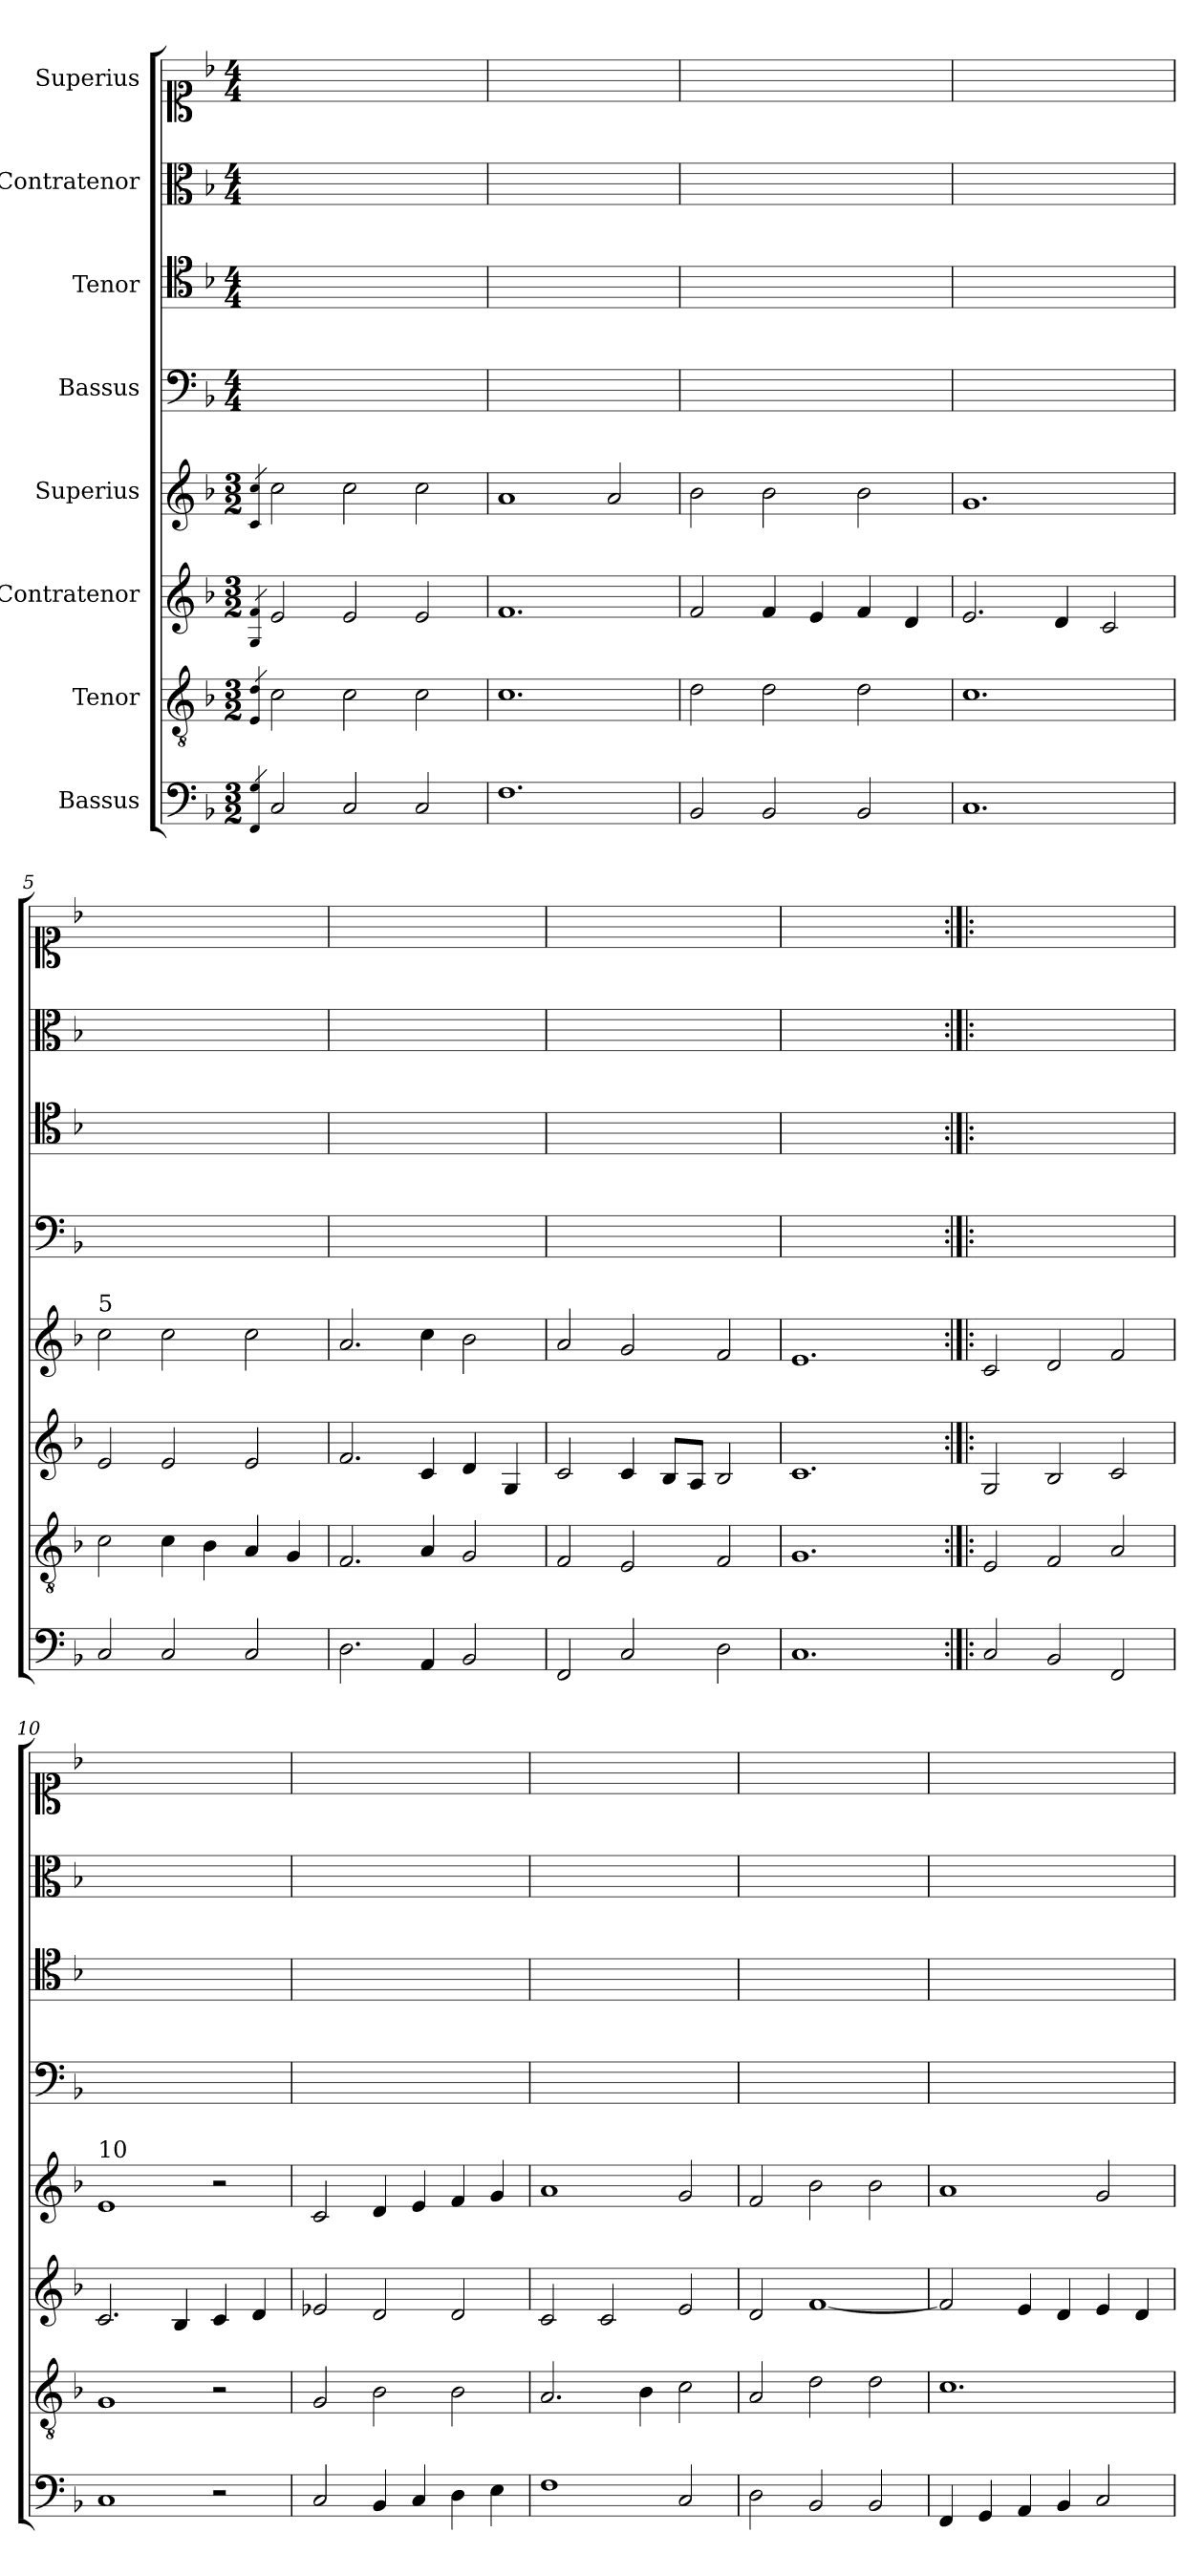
**kern	**kern	**kern	**kern	**kern	**kern	**kern	**kern
*part8	*part7	*part6	*part5	*part4	*part3	*part2	*part1
*staff8	*staff7	*staff6	*staff5	*staff4	*staff3	*staff2	*staff1
*I"Bassus	*I"Tenor	*I"Contratenor	*I"Superius	*I"Bassus	*I"Tenor	*I"Contratenor	*I"Superius
*clefF4	*clefGv2	*clefG2	*clefG2	*clefF4	*clefC4	*clefC3	*clefC1
*k[b-]	*k[b-]	*k[b-]	*k[b-]	*k[b-]	*k[b-]	*k[b-]	*k[b-]
*M3/2	*M3/2	*M3/2	*M3/2	*M4/4	*M4/4	*M4/4	*M4/4
=1	=1	=1	=1	=1	=1	=1	=1
4qFF 4qG	4qE 4qd	4qG 4qf	4qc 4qcc	.	.	.	.
2C/	2c\	2e/	2cc\	1ryy	1ryy	1ryy	1ryy
2C/	2c\	2e/	2cc\	.	.	.	.
2C/	2c\	2e/	2cc\	2ryy	2ryy	2ryy	2ryy
!!LO:LB:g=z
=2	=2	=2	=2	=2	=2	=2	=2
1.F	1.c	1.f	1a	1ryy	1ryy	1ryy	1ryy
.	.	.	2a/	2ryy	2ryy	2ryy	2ryy
=3	=3	=3	=3	=3	=3	=3	=3
2BB-/	2d\	2f/	2b-\	1ryy	1ryy	1ryy	1ryy
2BB-/	2d\	4f/	2b-\	.	.	.	.
.	.	4e/	.	.	.	.	.
2BB-/	2d\	4f/	2b-\	2ryy	2ryy	2ryy	2ryy
.	.	4d/	.	.	.	.	.
=4	=4	=4	=4	=4	=4	=4	=4
1.C	1.c	2.e/	1.g	1ryy	1ryy	1ryy	1ryy
.	.	4d/	.	.	.	.	.
.	.	2c/	.	2ryy	2ryy	2ryy	2ryy
!!LO:PB:g=z
=5	=5	=5	=5	=5	=5	=5	=5
!	!	!	!LO:TX:a:t=5	!	!	!	!
2C/	2c\	2e/	2cc\	1ryy	1ryy	1ryy	1ryy
2C/	4c\	2e/	2cc\	.	.	.	.
.	4B-\	.	.	.	.	.	.
2C/	4A/	2e/	2cc\	2ryy	2ryy	2ryy	2ryy
.	4G/	.	.	.	.	.	.
=6	=6	=6	=6	=6	=6	=6	=6
2.D\	2.F/	2.f/	2.a/	1ryy	1ryy	1ryy	1ryy
4AA/	4A/	4c/	4cc\	.	.	.	.
2BB-/	2G/	4d/	2b-\	2ryy	2ryy	2ryy	2ryy
.	.	4G/	.	.	.	.	.
=7	=7	=7	=7	=7	=7	=7	=7
2FF/	2F/	2c/	2a/	1ryy	1ryy	1ryy	1ryy
2C/	2E/	4c/	2g/	.	.	.	.
.	.	8B-/L	.	.	.	.	.
.	.	8A/J	.	.	.	.	.
2D\	2F/	2B-/	2f/	2ryy	2ryy	2ryy	2ryy
=8	=8	=8	=8	=8	=8	=8	=8
1.C	1.G	1.c	1.e	1ryy	1ryy	1ryy	1ryy
.	.	.	.	2ryy	2ryy	2ryy	2ryy
=9:|!|:	=9:|!|:	=9:|!|:	=9:|!|:	=9:|!|:	=9:|!|:	=9:|!|:	=9:|!|:
2C/	2E/	2G/	2c/	1ryy	1ryy	1ryy	1ryy
2BB-/	2F/	2B-/	2d/	.	.	.	.
2FF/	2A/	2c/	2f/	2ryy	2ryy	2ryy	2ryy
=10	=10	=10	=10	=10	=10	=10	=10
!	!	!	!LO:TX:a:t=10	!	!	!	!
1C	1G	2.c/	1e	1ryy	1ryy	1ryy	1ryy
.	.	4B-/	.	.	.	.	.
2r	2r	4c/	2r	2ryy	2ryy	2ryy	2ryy
.	.	4d/	.	.	.	.	.
!!LO:LB:g=z
=11	=11	=11	=11	=11	=11	=11	=11
2C/	2G/	2e-X/	2c/	1ryy	1ryy	1ryy	1ryy
4BB-/	2B-\	2d/	4d/	.	.	.	.
4C/	.	.	4e/	.	.	.	.
4D\	2B-\	2d/	4f/	2ryy	2ryy	2ryy	2ryy
4E\	.	.	4g/	.	.	.	.
=12	=12	=12	=12	=12	=12	=12	=12
1F	2.A/	2c/	1a	1ryy	1ryy	1ryy	1ryy
.	.	2c/	.	.	.	.	.
.	4B-\	.	.	.	.	.	.
2C/	2c\	2e/	2g/	2ryy	2ryy	2ryy	2ryy
=13	=13	=13	=13	=13	=13	=13	=13
2D\	2A/	2d/	2f/	1ryy	1ryy	1ryy	1ryy
2BB-/	2d\	[1f	2b-\	.	.	.	.
2BB-/	2d\	.	2b-\	2ryy	2ryy	2ryy	2ryy
=14	=14	=14	=14	=14	=14	=14	=14
4FF/	1.c	2f/]	1a	1ryy	1ryy	1ryy	1ryy
4GG/	.	.	.	.	.	.	.
4AA/	.	4e/	.	.	.	.	.
4BB-/	.	4d/	.	.	.	.	.
2C/	.	4e/	2g/	2ryy	2ryy	2ryy	2ryy
.	.	4d/	.	.	.	.	.
=	=	=	=	=	=	=	=
*-	*-	*-	*-	*-	*-	*-	*-
